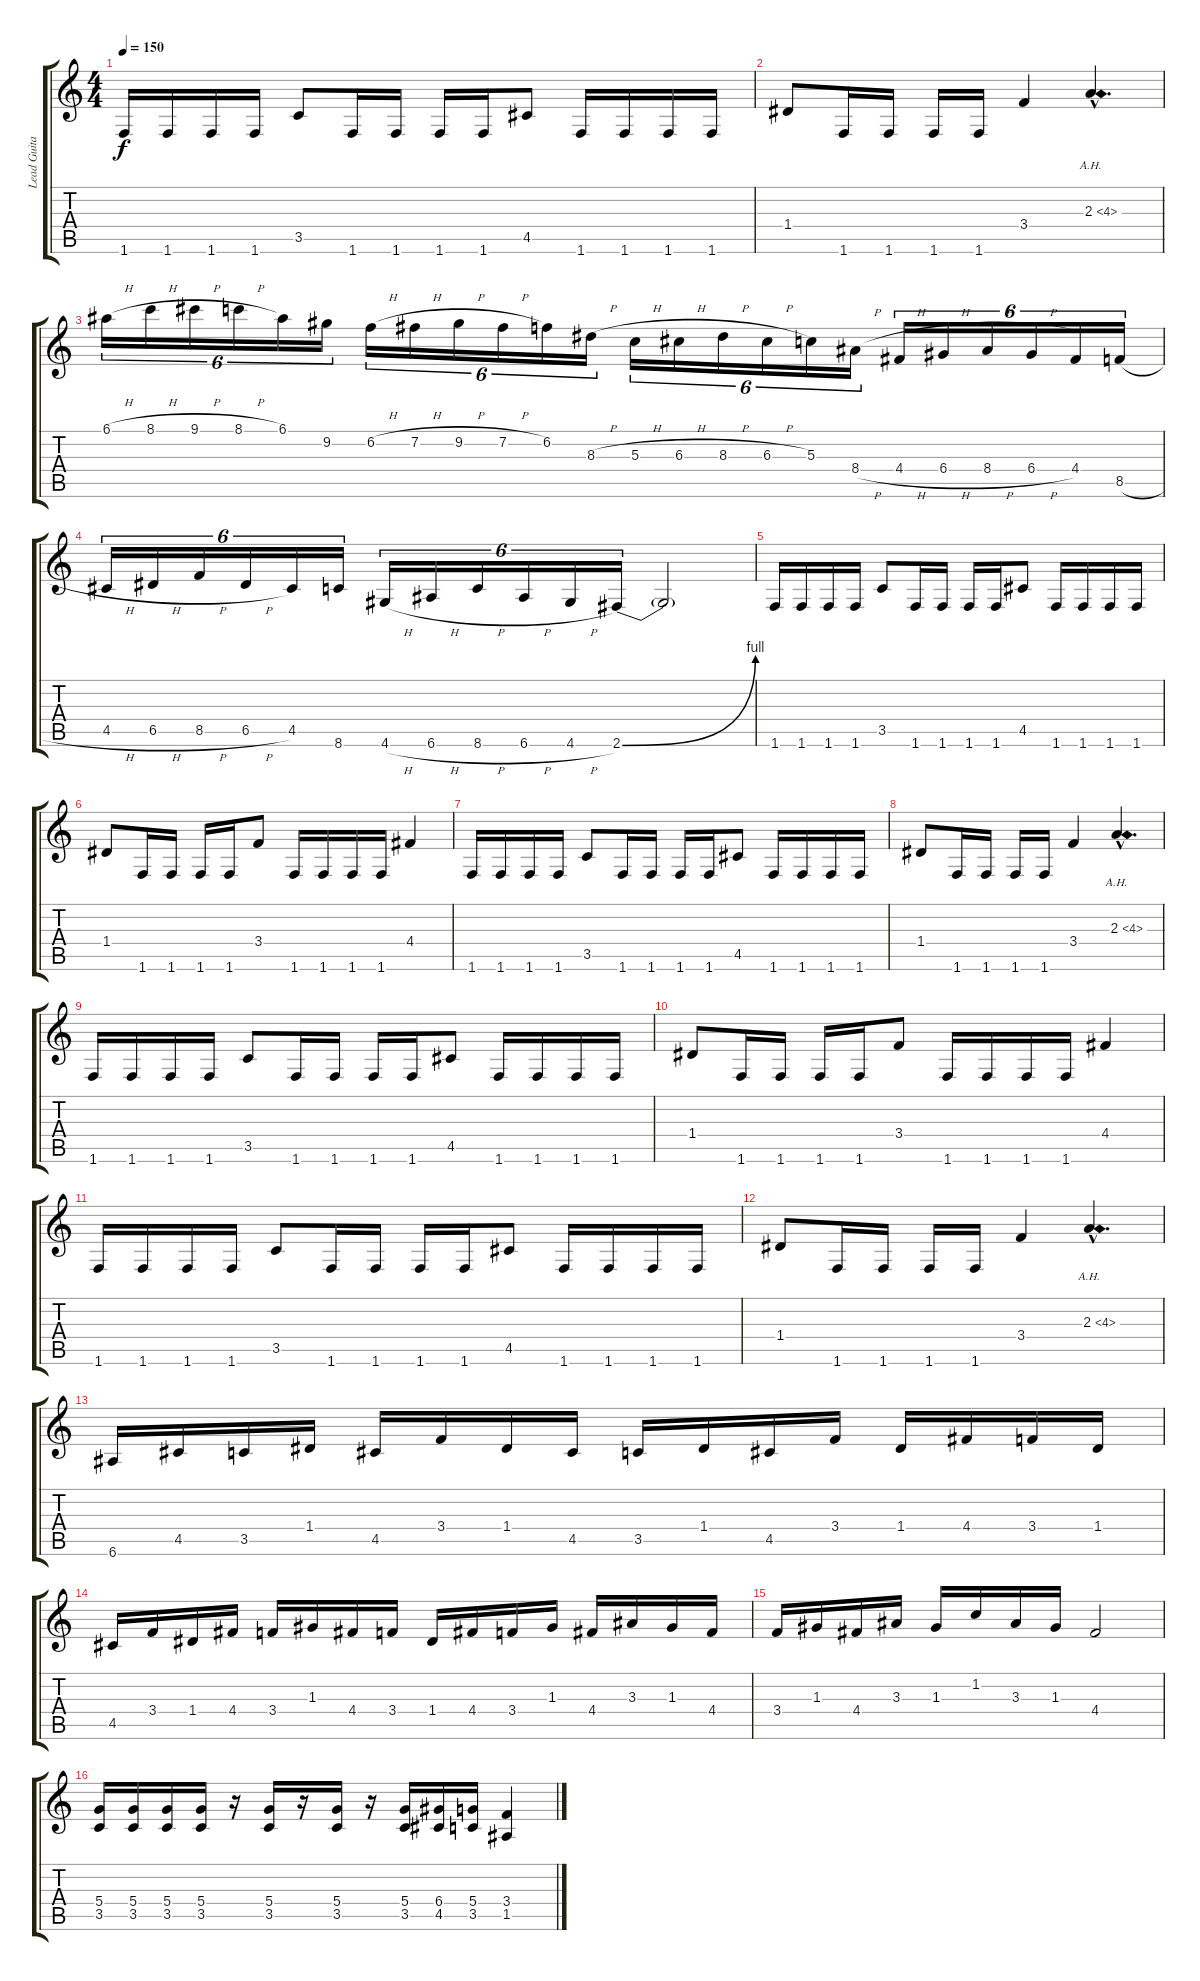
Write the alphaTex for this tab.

\track ("Lead Guitar (P.Rondat)" "Lead Guita") {instrument overdrivenguitar}
\staff {score tabs}
\tuning (E4 B3 G3 D3 A2 E2) {hide}
\ts (4 4)
\tempo 150
\clef g2
\ks c
1.6.16{dy f} 1.6.16 1.6.16 1.6.16 3.5.8 1.6.16 1.6.16 1.6.16 1.6.16 4.5.8 1.6.16 1.6.16 1.6.16 1.6.16 |
1.4.8 1.6.16 1.6.16 1.6.16 1.6.16 3.4.4 2.3{ah 2 hac}.4{d} |
6.1{h}.16{tu (6 4)} 8.1{h}.16{tu (6 4)} 9.1{h}.16{tu (6 4)} 8.1{h}.16{tu (6 4)} 6.1.16{tu (6 4)} 9.2.16{tu (6 4)} 6.2{h}.16{tu (6 4)} 7.2{h}.16{tu (6 4)} 9.2{h}.16{tu (6 4)} 7.2{h}.16{tu (6 4)} 6.2.16{tu (6 4)} 8.3{h}.16{tu (6 4)} 5.3{h}.16{tu (6 4)} 6.3{h}.16{tu (6 4)} 8.3{h}.16{tu (6 4)} 6.3{h}.16{tu (6 4)} 5.3.16{tu (6 4)} 8.4{h}.16{tu (6 4)} 4.4{h}.16{tu (6 4)} 6.4{h}.16{tu (6 4)} 8.4{h}.16{tu (6 4)} 6.4{h}.16{tu (6 4)} 4.4.16{tu (6 4)} 8.5{h}.16{tu (6 4)} |
4.5{h}.16{tu (6 4)} 6.5{h}.16{tu (6 4)} 8.5{h}.16{tu (6 4)} 6.5{h}.16{tu (6 4)} 4.5.16{tu (6 4)} 8.6.16{tu (6 4)} 4.6{h}.16{tu (6 4)} 6.6{h}.16{tu (6 4)} 8.6{h}.16{tu (6 4)} 6.6{h}.16{tu (6 4)} 4.6{h}.16{tu (6 4)} 2.6{be (bend 0 0 60 4)}.16{tu (6 4)} 2.6{t}.2 |
1.6.16 1.6.16 1.6.16 1.6.16 3.5.8 1.6.16 1.6.16 1.6.16 1.6.16 4.5.8 1.6.16 1.6.16 1.6.16 1.6.16 |
1.4.8 1.6.16 1.6.16 1.6.16 1.6.16 3.4.8 1.6.16 1.6.16 1.6.16 1.6.16 4.4.4 |
1.6.16 1.6.16 1.6.16 1.6.16 3.5.8 1.6.16 1.6.16 1.6.16 1.6.16 4.5.8 1.6.16 1.6.16 1.6.16 1.6.16 |
1.4.8 1.6.16 1.6.16 1.6.16 1.6.16 3.4.4 2.3{ah 2 hac}.4{d} |
1.6.16 1.6.16 1.6.16 1.6.16 3.5.8 1.6.16 1.6.16 1.6.16 1.6.16 4.5.8 1.6.16 1.6.16 1.6.16 1.6.16 |
1.4.8 1.6.16 1.6.16 1.6.16 1.6.16 3.4.8 1.6.16 1.6.16 1.6.16 1.6.16 4.4.4 |
1.6.16 1.6.16 1.6.16 1.6.16 3.5.8 1.6.16 1.6.16 1.6.16 1.6.16 4.5.8 1.6.16 1.6.16 1.6.16 1.6.16 |
1.4.8 1.6.16 1.6.16 1.6.16 1.6.16 3.4.4 2.3{ah 2 hac}.4{d} |
6.6.16 4.5.16 3.5.16 1.4.16 4.5.16 3.4.16 1.4.16 4.5.16 3.5.16 1.4.16 4.5.16 3.4.16 1.4.16 4.4.16 3.4.16 1.4.16 |
4.5.16 3.4.16 1.4.16 4.4.16 3.4.16 1.3.16 4.4.16 3.4.16 1.4.16 4.4.16 3.4.16 1.3.16 4.4.16 3.3.16 1.3.16 4.4.16 |
3.4.16 1.3.16 4.4.16 3.3.16 1.3.16 1.2.16 3.3.16 1.3.16 4.4.2 |
(5.4 3.5).16 (5.4 3.5).16 (5.4 3.5).16 (5.4 3.5).16 r.16 (5.4 3.5).16 r.16 (5.4 3.5).16 r.16 (5.4 3.5).16 (6.4 4.5).16 (5.4 3.5).16 (3.4 1.5).4
